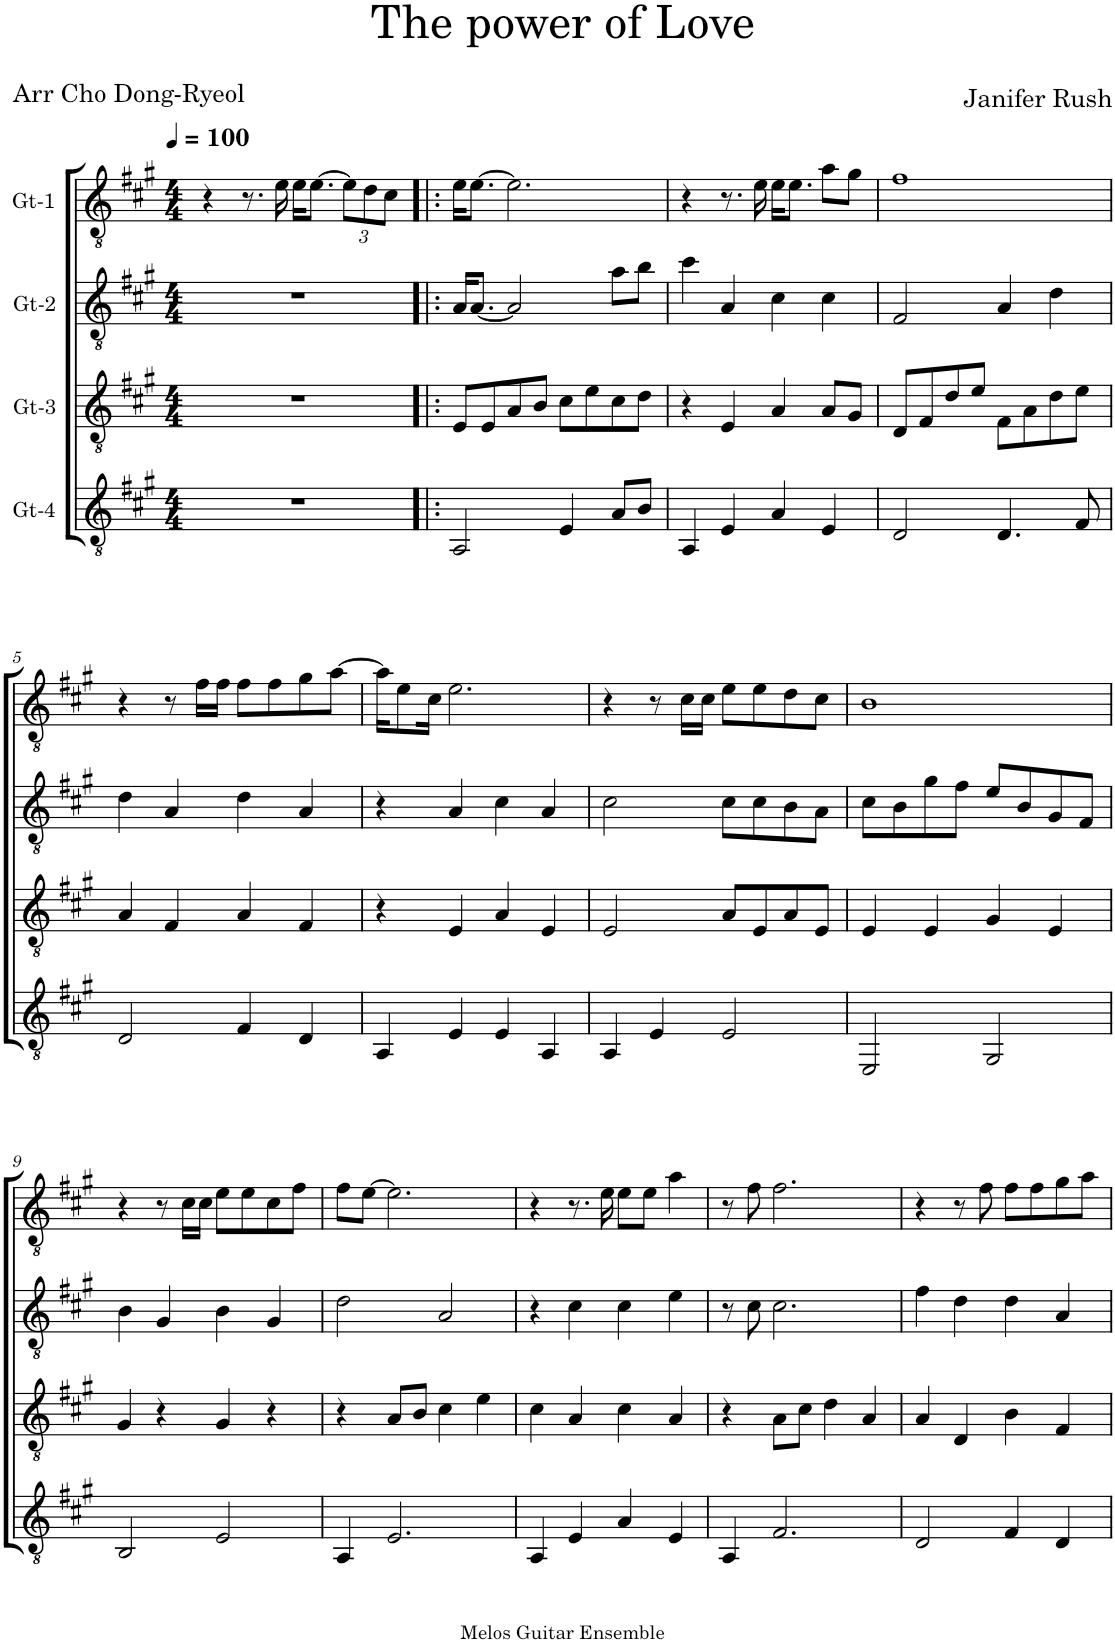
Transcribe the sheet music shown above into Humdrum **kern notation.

**kern	**kern	**kern	**kern
*part4	*part3	*part2	*part1
*staff4	*staff3	*staff2	*staff1
*I"Gt-4	*I"Gt-3	*I"Gt-2	*I"Gt-1
*clefGv2	*clefGv2	*clefGv2	*clefGv2
*k[f#c#g#]	*k[f#c#g#]	*k[f#c#g#]	*k[f#c#g#]
*M4/4	*M4/4	*M4/4	*M4/4
*MM100	*MM100	*MM100	*MM100
=1	=1	=1	=1
1r	1r	1r	4r
.	.	.	8.r
.	.	.	16e\
.	.	.	16e\KL
.	.	.	[8.e\J
*	*	*	*Xbrackettup
.	.	.	12e\L]
.	.	.	12d\
.	.	.	12c#\J
=2!|:	=2!|:	=2!|:	=2!|:
2AA/	8E/L	16A/KL	16e\KL
.	.	[8.A/J	[8.e\J
.	8E/	.	.
.	8A/	2A/]	2.e\]
.	8B/J	.	.
4E/	8c#\L	.	.
.	8e\	.	.
8A/L	8c#\	8a\L	.
8B/J	8d\J	8b\J	.
=3	=3	=3	=3
4AA/	4r	4cc#\	4r
4E/	4E/	4A/	8.r
.	.	.	16e\
4A/	4A/	4c#\	16e\KL
.	.	.	8.e\J
4E/	8A/L	4c#\	8a\L
.	8G#/J	.	8g#\J
=4	=4	=4	=4
2D/	8D/L	2F#/	1f#
.	8F#/	.	.
.	8d/	.	.
.	8e/J	.	.
4.D/	8F#\L	4A/	.
.	8A\	.	.
.	8d\	4d\	.
8F#/	8e\J	.	.
!!LO:LB:g=z
=5	=5	=5	=5
2D/	4A/	4d\	4r
.	4F#/	4A/	8r
.	.	.	16f#\LL
.	.	.	16f#\JJ
4F#/	4A/	4d\	8f#\L
.	.	.	8f#\
4D/	4F#/	4A/	8g#\
.	.	.	[8a\J
=6	=6	=6	=6
4AA/	4r	4r	16a\KL]
.	.	.	8e\
.	.	.	16c#\Jk
4E/	4E/	4A/	2.e\
4E/	4A/	4c#\	.
4AA/	4E/	4A/	.
=7	=7	=7	=7
4AA/	2E/	2c#\	4r
4E/	.	.	8r
.	.	.	16c#\LL
.	.	.	16c#\JJ
2E/	8A/L	8c#\L	8e\L
.	8E/	8c#\	8e\
.	8A/	8B\	8d\
.	8E/J	8A\J	8c#\J
=8	=8	=8	=8
2EE/	4E/	8c#\L	1B
.	.	8B\	.
.	4E/	8g#\	.
.	.	8f#\J	.
2GG#/	4G#/	8e/L	.
.	.	8B/	.
.	4E/	8G#/	.
.	.	8F#/J	.
!!LO:LB:g=z
=9	=9	=9	=9
2BB/	4E/	4B\	4r
.	4r	4G#/	8r
.	.	.	16c#\LL
.	.	.	16c#\JJ
2E/	4G#/	4B\	8e\L
.	.	.	8e\
.	4r	4G#/	8c#\
.	.	.	8f#\J
=10	=10	=10	=10
4AA/	4r	2d\	8f#\L
.	.	.	[8e\J
2.E/	8A/L	.	2.e\]
.	8B/J	.	.
.	4c#\	2A/	.
.	4e\	.	.
=11	=11	=11	=11
4AA/	4c#\	4r	4r
4E/	4A/	4c#\	8.r
.	.	.	16e\
4A/	4c#\	4c#\	8e\L
.	.	.	8e\J
4E/	4A/	4e\	4a\
=12	=12	=12	=12
4AA/	4r	8r	8r
.	.	8c#\	8f#\
2.F#/	8A\L	2.c#\	2.f#\
.	8c#\J	.	.
.	4d\	.	.
.	4A/	.	.
=13	=13	=13	=13
2D/	4A/	4f#\	4r
.	4D/	4d\	8r
.	.	.	8f#\
4F#/	4B\	4d\	8f#\L
.	.	.	8f#\
4D/	4F#/	4A/	8g#\
.	.	.	8a\J
=	=	=	=
*-	*-	*-	*-
